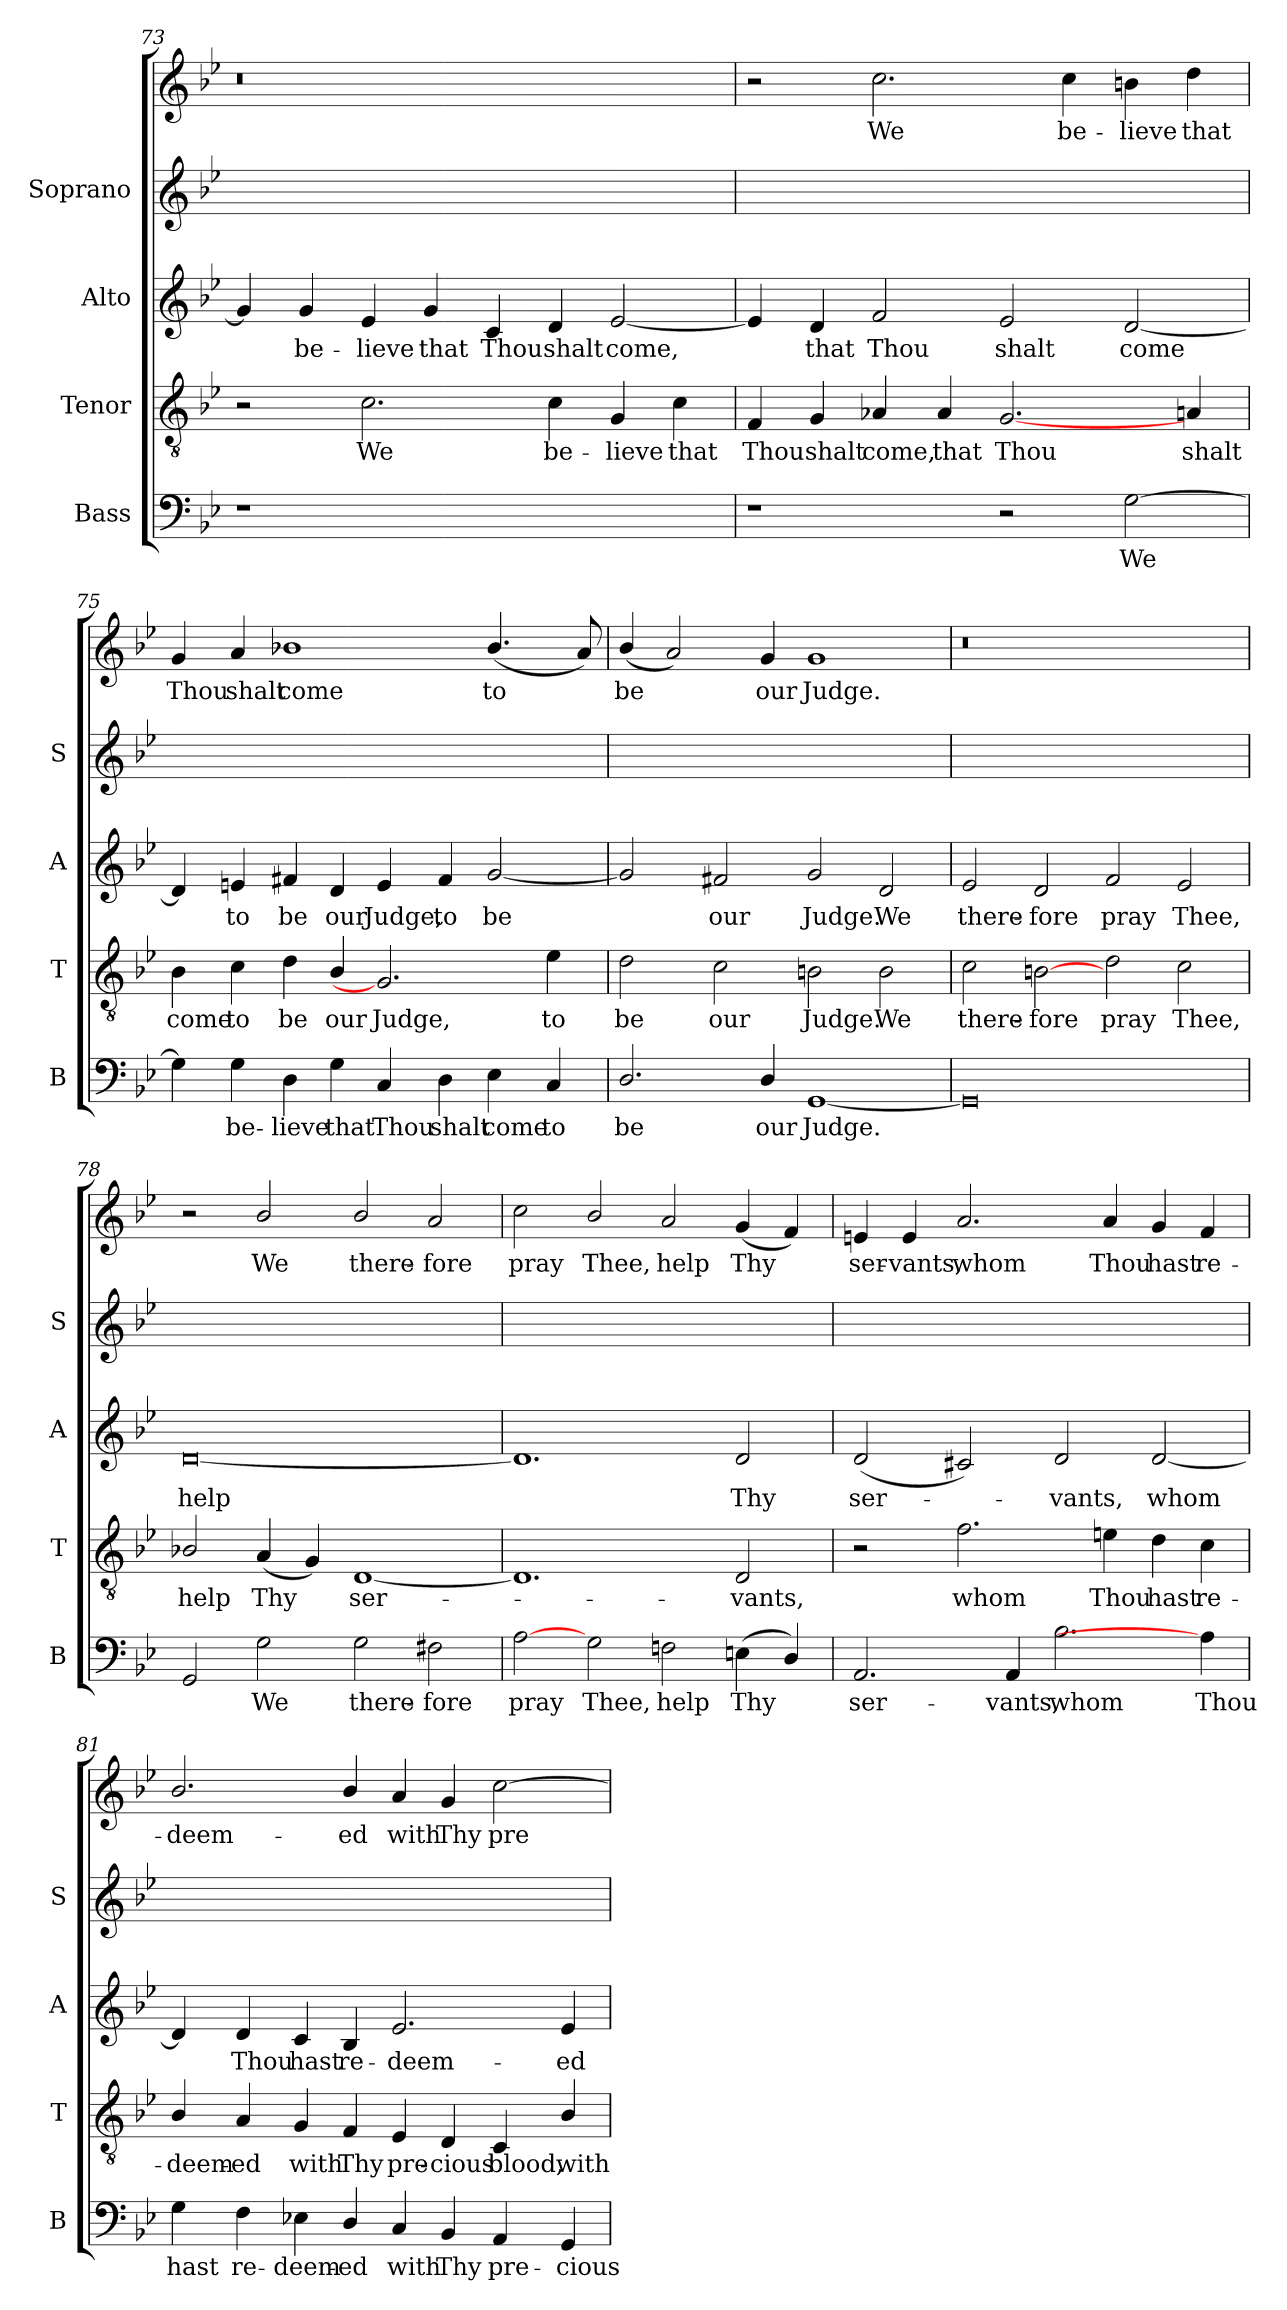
**kern	**text	**kern	**text	**kern	**text	**kern	**kern	**text
*part4	*part4	*part3	*part3	*part2	*part2	*part1	*part1	*part1
*staff5	*staff5	*staff4	*staff4	*staff3	*staff3	*staff2	*staff1	*staff1
*I"Bass	*	*I"Tenor	*	*I"Alto	*	*I"Soprano	*	*
*I'B	*	*I'T	*	*I'A	*	*I'S	*	*
!!LO:LB:g=z
*clefF4	*	*clefGv2	*	*clefG2	*	*clefG2	*clefG2	*
*k[b-e-]	*	*k[b-e-]	*	*k[b-e-]	*	*k[b-e-]	*k[b-e-]	*
*B-:	*	*B-:	*	*B-:	*	*B-:	*B-:	*
=73	=73	=73	=73	=73	=73	=73	=73	=73
1r	.	2r	.	4g/]	.	0ryy	0r	.
!	!	!	!	!	!LO:LY:b	!	!	!
.	.	.	.	4g/	be-	.	.	.
!	!	!	!LO:LY:b	!	!LO:LY:b	!	!	!
.	.	2.c\	We	4e-/	-lieve	.	.	.
!	!	!	!	!	!LO:LY:b	!	!	!
.	.	.	.	4g/	that	.	.	.
!	!	!	!	!	!LO:LY:b	!	!	!
1ryy	.	.	.	4c/	Thou	.	.	.
!	!	!	!LO:LY:b	!	!LO:LY:b	!	!	!
.	.	4c\	be-	4d/	shalt	.	.	.
!	!	!	!LO:LY:b	!	!LO:LY:b	!	!	!
.	.	4G/	-lieve	[2e-/	come,	.	.	.
!	!	!	!LO:LY:b	!	!	!	!	!
.	.	4c\	that	.	.	.	.	.
=74	=74	=74	=74	=74	=74	=74	=74	=74
!	!	!	!LO:LY:b	!	!	!	!	!
1r	.	4F/	Thou	4e-/]	.	0ryy	2r	.
!	!	!	!LO:LY:b	!	!LO:LY:b	!	!	!
.	.	4G/	shalt	4d/	that	.	.	.
!	!	!	!LO:LY:b	!	!LO:LY:b	!	!	!LO:LY:b
.	.	4A-X/	come,	2f/	Thou	.	2.cc\	We
!	!	!	!LO:LY:b	!	!	!	!	!
.	.	4A-/	that	.	.	.	.	.
!	!	!	!LO:LY:b	!	!LO:LY:b	!	!	!
2r	.	[2.G/	Thou	2e-/	shalt	.	.	.
!	!	!	!	!	!	!	!	!LO:LY:b
.	.	.	.	.	.	.	4cc\	be-
!	!LO:LY:b	!	!	!	!LO:LY:b	!	!	!LO:LY:b
[2G\	We	.	.	[2d/	come	.	4bn\	-lieve
!	!	!	!LO:LY:b	!	!	!	!	!LO:LY:b
.	.	4An/	shalt	.	.	.	4dd\	that
!!LO:LB:g=z
=75	=75	=75	=75	=75	=75	=75	=75	=75
!	!	!	!LO:LY:b	!	!	!	!	!LO:LY:b
4G\]	.	4B-\	come	4d/]	.	0ryy	4g/	Thou
!	!LO:LY:b	!	!LO:LY:b	!	!LO:LY:b	!	!	!LO:LY:b
4G\	be-	4c\	to	4en/	to	.	4a/	shalt
!	!LO:LY:b	!	!LO:LY:b	!	!LO:LY:b	!	!	!LO:LY:b
4D\	-lieve	4d\	be	4f#X/	be	.	1b-X	come
!	!LO:LY:b	!	!LO:LY:b	!	!LO:LY:b	!	!	!
4G\	that	4B-/	our	4d/	our	.	.	.
!	!LO:LY:b	!	!LO:LY:b	!	!LO:LY:b	!	!	!
4C/	Thou	2.G/]	Judge,	4e/	Judge,	.	.	.
!	!LO:LY:b	!	!	!	!LO:LY:b	!	!	!
4D\	shalt	.	.	4f#/	to	.	.	.
!	!LO:LY:b	!	!	!	!LO:LY:b	!	!	!LO:LY:b
4E-\	come	.	.	[2g/	be	.	(<4.b-/	to
!	!LO:LY:b	!	!LO:LY:b	!	!	!	!	!
4C/	to	4e-\	to	.	.	.	.	.
.	.	.	.	.	.	.	8a/)	.
=76	=76	=76	=76	=76	=76	=76	=76	=76
!	!LO:LY:b	!	!LO:LY:b	!	!	!	!	!LO:LY:b
2.D/	be	2d\	be	2g/]	.	0ryy	(<4b-/	be
.	.	.	.	.	.	.	2a/)	.
!	!	!	!LO:LY:b	!	!LO:LY:b	!	!	!
.	.	2c\	our	2f#X/	our	.	.	.
!	!LO:LY:b	!	!	!	!	!	!	!LO:LY:b
4D/	our	.	.	.	.	.	4g/	our
!	!LO:LY:b	!	!LO:LY:b	!	!LO:LY:b	!	!	!LO:LY:b
[1GG	Judge.	2Bn\	Judge.	2g/	Judge.	.	1g	Judge.
!	!	!	!LO:LY:b	!	!LO:LY:b	!	!	!
.	.	2B\	We	2d/	We	.	.	.
=77	=77	=77	=77	=77	=77	=77	=77	=77
!	!	!	!LO:LY:b	!	!LO:LY:b	!	!	!
0GG]	.	2c\	there-	2e-/	there-	0ryy	0r	.
!	!	!	!LO:LY:b	!	!LO:LY:b	!	!	!
.	.	[2Bn\	-fore	2d/	-fore	.	.	.
!	!	!	!LO:LY:b	!	!LO:LY:b	!	!	!
.	.	2d\	pray	2f/	pray	.	.	.
!	!	!	!LO:LY:b	!	!LO:LY:b	!	!	!
.	.	2c\	Thee,	2e-/	Thee,	.	.	.
!!LO:PB:g=z
=78	=78	=78	=78	=78	=78	=78	=78	=78
!	!	!	!LO:LY:b	!	!LO:LY:b	!	!	!
2GG/	.	2B-X/	help	[0d	help	0ryy	2r	.
!	!LO:LY:b	!	!LO:LY:b	!	!	!	!	!LO:LY:b
2G\	We	(<4A/	Thy	.	.	.	2b-/	We
.	.	4G/)	.	.	.	.	.	.
!	!LO:LY:b	!	!LO:LY:b	!	!	!	!	!LO:LY:b
2G\	there-	[1D	ser-	.	.	.	2b-/	there-
!	!LO:LY:b	!	!	!	!	!	!	!LO:LY:b
2F#X\	-fore	.	.	.	.	.	2a/	-fore
=79	=79	=79	=79	=79	=79	=79	=79	=79
!	!LO:LY:b	!	!	!	!	!	!	!LO:LY:b
[2A\	pray	1.D]	.	1.d]	.	0ryy	2cc\	pray
!	!LO:LY:b	!	!	!	!	!	!	!LO:LY:b
2G\	Thee,	.	.	.	.	.	2b-/	Thee,
!	!LO:LY:b	!	!	!	!	!	!	!LO:LY:b
2Fn\	help	.	.	.	.	.	2a/	help
!	!LO:LY:b	!	!LO:LY:b	!	!LO:LY:b	!	!	!LO:LY:b
(<4En\	Thy	2D/	vants,	2d/	Thy	.	(<4g/	Thy
4D/)	.	.	.	.	.	.	4f/)	.
=80	=80	=80	=80	=80	=80	=80	=80	=80
!	!LO:LY:b	!	!	!	!LO:LY:b	!	!	!LO:LY:b
2.AA/	ser-	2r	.	(<2d/	ser-	0ryy	4en/	ser-
!	!	!	!	!	!	!	!	!LO:LY:b
.	.	.	.	.	.	.	4e/	-vants,
!	!	!	!LO:LY:b	!	!	!	!	!LO:LY:b
.	.	2.f\	whom	2c#X/)	.	.	2.a/	whom
!	!LO:LY:b	!	!	!	!	!	!	!
4AA/	-vants,	.	.	.	.	.	.	.
!	!LO:LY:b	!	!	!	!LO:LY:b	!	!	!
2.B-\	whom	.	.	2d/	vants,	.	.	.
!	!	!	!LO:LY:b	!	!	!	!	!LO:LY:b
.	.	4en\	Thou	.	.	.	4a/	Thou
!	!	!	!LO:LY:b	!	!LO:LY:b	!	!	!LO:LY:b
.	.	4d\	hast	[2d/	whom	.	4g/	hast
!	!LO:LY:b	!	!LO:LY:b	!	!	!	!	!LO:LY:b
4A\]	Thou	4c\	re-	.	.	.	4f/	re-
!!LO:LB:g=z
=81	=81	=81	=81	=81	=81	=81	=81	=81
!	!LO:LY:b	!	!LO:LY:b	!	!	!	!	!LO:LY:b
4G\	hast	4B-/	-deem-	4d/]	.	0ryy	2.b-/	-deem-
!	!LO:LY:b	!	!LO:LY:b	!	!LO:LY:b	!	!	!
4F\	re-	4A/	-ed	4d/	Thou	.	.	.
!	!LO:LY:b	!	!LO:LY:b	!	!LO:LY:b	!	!	!
4E-X\	-deem-	4G/	with	4c/	hast	.	.	.
!	!LO:LY:b	!	!LO:LY:b	!	!LO:LY:b	!	!	!LO:LY:b
4D/	-ed	4F/	Thy	4B-/	re-	.	4b-/	-ed
!	!LO:LY:b	!	!LO:LY:b	!	!LO:LY:b	!	!	!LO:LY:b
4C/	with	4E-/	pre-	2.e-/	-deem-	.	4a/	with
!	!LO:LY:b	!	!LO:LY:b	!	!	!	!	!LO:LY:b
4BB-/	Thy	4D/	-cious	.	.	.	4g/	Thy
!	!LO:LY:b	!	!LO:LY:b	!	!	!	!	!LO:LY:b
4AA/	pre-	4C/	blood,	.	.	.	[2cc\	pre-
!	!LO:LY:b	!	!LO:LY:b	!	!LO:LY:b	!	!	!
4GG/	-cious	4B-/	with	4e-/	-ed	.	.	.
=	=	=	=	=	=	=	=	=
*-	*-	*-	*-	*-	*-	*-	*-	*-
